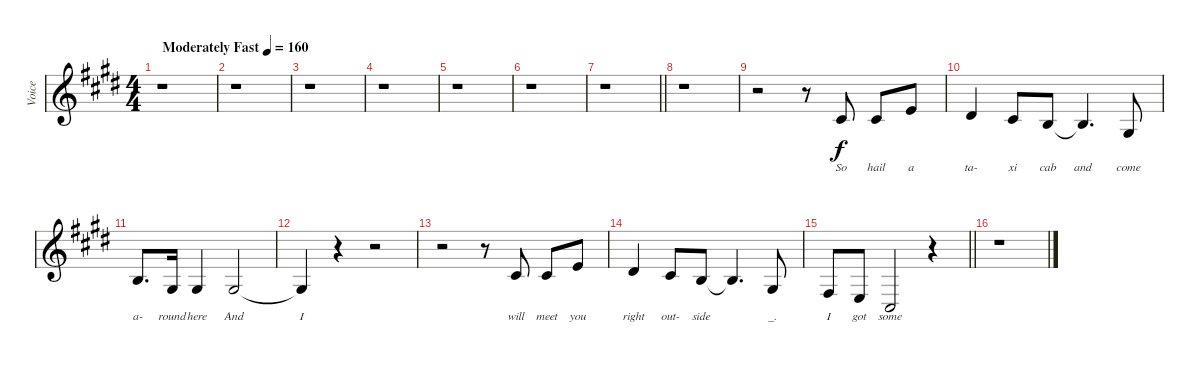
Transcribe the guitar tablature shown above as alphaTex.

\track ("Voice" "Voice") {instrument sopranosax}
\staff {score}
\tuning (E4 B3 G3 D3 A2 E2) {hide}
\ts (4 4)
\tempo (160 "Moderately Fast")
\clef g2
\ks e
r.1{dy f instrument sopranosax} |
r.1 |
r.1 |
r.1 |
r.1 |
r.1 |
\barLineRight lightlight
r.1 |
r.1 |
r.2 r.8 2.2.8{lyrics (0 "So") lyrics (1 "") lyrics (2 "") lyrics (3 "") lyrics (4 "")} 2.2.8{lyrics (0 "hail") lyrics (1 "") lyrics (2 "") lyrics (3 "") lyrics (4 "")} 0.1.8{lyrics (0 "a") lyrics (1 "") lyrics (2 "") lyrics (3 "") lyrics (4 "")} |
4.2.4{lyrics (0 "ta-") lyrics (1 "") lyrics (2 "") lyrics (3 "") lyrics (4 "")} 2.2.8{lyrics (0 "xi") lyrics (1 "") lyrics (2 "") lyrics (3 "") lyrics (4 "")} 0.2.8{lyrics (0 "cab") lyrics (1 "") lyrics (2 "") lyrics (3 "") lyrics (4 "")} 0.2{t}.4{d lyrics (0 "and") lyrics (1 "") lyrics (2 "") lyrics (3 "") lyrics (4 "")} 1.3.8{lyrics (0 "come") lyrics (1 "") lyrics (2 "") lyrics (3 "") lyrics (4 "")} |
0.2.8{d lyrics (0 "a-") lyrics (1 "") lyrics (2 "") lyrics (3 "") lyrics (4 "")} 1.3.16{lyrics (0 "round") lyrics (1 "") lyrics (2 "") lyrics (3 "") lyrics (4 "")} 1.3.4{lyrics (0 "here") lyrics (1 "") lyrics (2 "") lyrics (3 "") lyrics (4 "")} 1.3.2{lyrics (0 "And") lyrics (1 "") lyrics (2 "") lyrics (3 "") lyrics (4 "")} |
1.3{t}.4{lyrics (0 "I") lyrics (1 "") lyrics (2 "") lyrics (3 "") lyrics (4 "")} r.4 r.2 |
r.2 r.8 2.2.8{lyrics (0 "will") lyrics (1 "") lyrics (2 "") lyrics (3 "") lyrics (4 "")} 2.2.8{lyrics (0 "meet") lyrics (1 "") lyrics (2 "") lyrics (3 "") lyrics (4 "")} 0.1.8{lyrics (0 "you") lyrics (1 "") lyrics (2 "") lyrics (3 "") lyrics (4 "")} |
4.2.4{lyrics (0 "right") lyrics (1 "") lyrics (2 "") lyrics (3 "") lyrics (4 "")} 2.2.8{lyrics (0 "out-") lyrics (1 "") lyrics (2 "") lyrics (3 "") lyrics (4 "")} 0.2.8{lyrics (0 "side") lyrics (1 "") lyrics (2 "") lyrics (3 "") lyrics (4 "")} 0.2{t}.4{d lyrics (0 "") lyrics (1 "") lyrics (2 "") lyrics (3 "") lyrics (4 "")} 1.3.8{lyrics (0 "_.") lyrics (1 "") lyrics (2 "") lyrics (3 "") lyrics (4 "")} |
\barLineRight lightlight
4.4.8{lyrics (0 "I") lyrics (1 "") lyrics (2 "") lyrics (3 "") lyrics (4 "")} 2.4.8{lyrics (0 "got") lyrics (1 "") lyrics (2 "") lyrics (3 "") lyrics (4 "")} 4.5.2{lyrics (0 "some") lyrics (1 "") lyrics (2 "") lyrics (3 "") lyrics (4 "")} r.4 |
r.1
